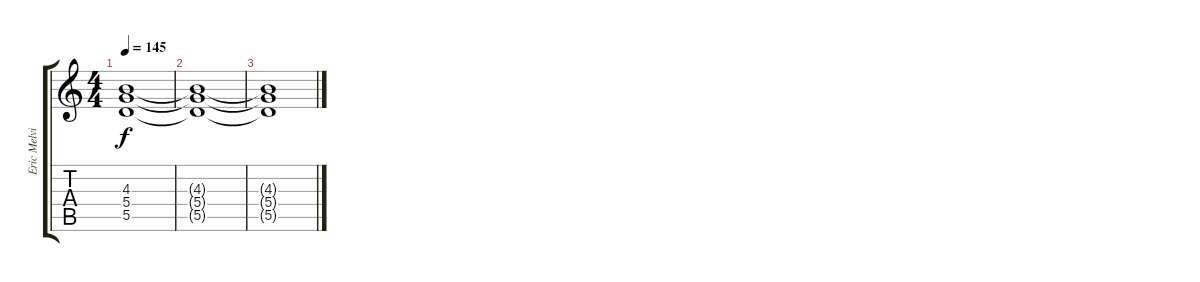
\track ("Eric Melvin" "Eric Melvi") {instrument distortionguitar}
\staff {score tabs}
\tuning (E4 B3 G3 D3 A2 E2) {hide}
\ts (4 4)
\tempo 145
\clef g2
\ks c
(4.3{t} 5.4{t} 5.5{t}).1{dy f} |
(4.3{t} 5.4{t} 5.5{t}).1 |
(4.3{t} 5.4{t} 5.5{t}).1
